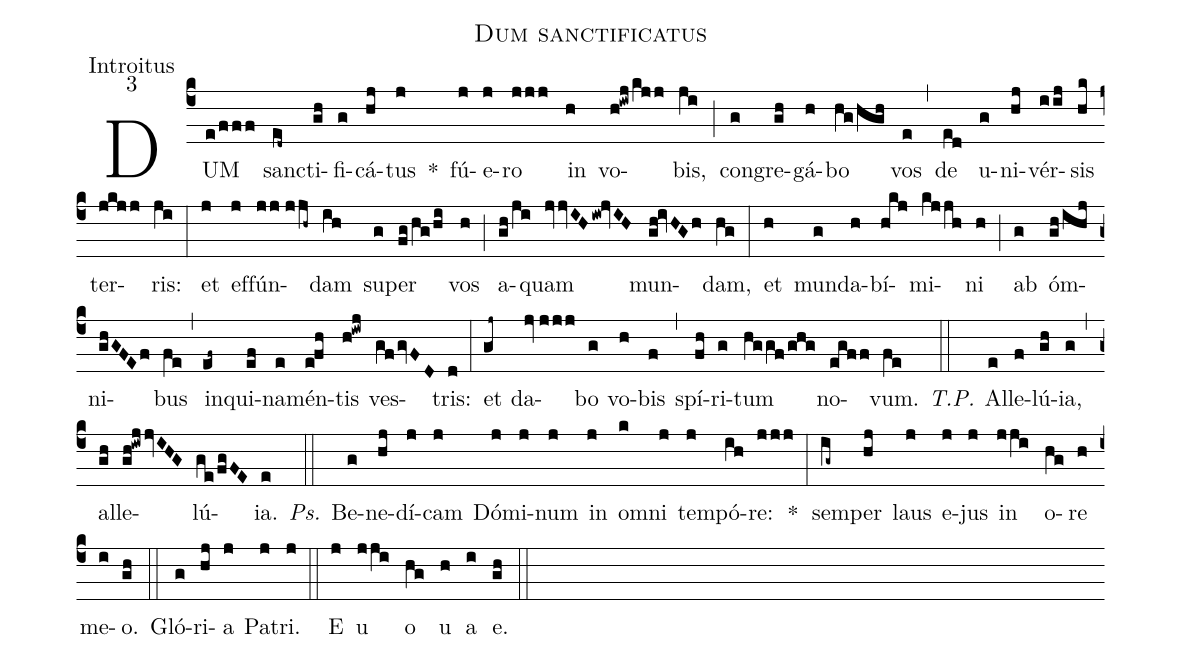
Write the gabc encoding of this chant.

name:Dum sanctificatus;
office-part:Introitus;
mode:3;
%%
(c4) DUM(e/fff) sanc(ed~)ti(gh)fi(g)cá(hj)tus(j) *() fú(j)e(j)ro(jjj) in(h) vo(h!iwj/kjj)bis,(ji) (;) con(g)gre(gh)gá(h)bo(hg/hgh) vos(e) (,) de(ed) u(g)ni(hj)vér(iij)sis(hk) ter(jkjj)ris:(ji) (:) et(j) ef(j)fún(jj//jjh~)dam(ih) su(g)per(fg/hg/hi) vos(h) (;) a(gh/ji)quam(jvvIHiw!jvIH) mun(gh!ivHGh)dam,(hg) (:) et(h) mun(g)da(h)bí(hkj)mi(kjjh)ni(h) (;) ab(g) óm(gh/ihj)ni(ghGFEf)bus(fe) (,) in(ef~)qui(ef)na(e)mén(e!fh)tis(h!iwj) ves(gfgvFD)tris:(d) (:) et(gj~) da(jv//jjj)bo(g) vo(h)bis(f) (,) spí(fh)ri(g)tum(hggf/ghg) no(egff)vum.(fe) <i>T.P.</i>(::) Al(e)le(f)lú(gh)ia,(g) (,) al(gh)le(gh!iwjjvIHG)lú(ge/fgFE)ia.(e) <i>Ps.</i>(::) Be(g)ne(hj)dí(j)cam(j) Dó(j)mi(j)num(j) in(j) om(k)ni(j) tem(j)pó(ih)re:(jjj) *(:) sem(ig~)per(hj) laus(j) e(j)jus(j) in(jji) o(hg)re(h) me(i)o.(gh) (::) Gló(g)ri(hj)a(j) Pa(j)tri.(j) (::) E(j) u(jji) o(hg) u(h) a(i) e.(gh) (::)
